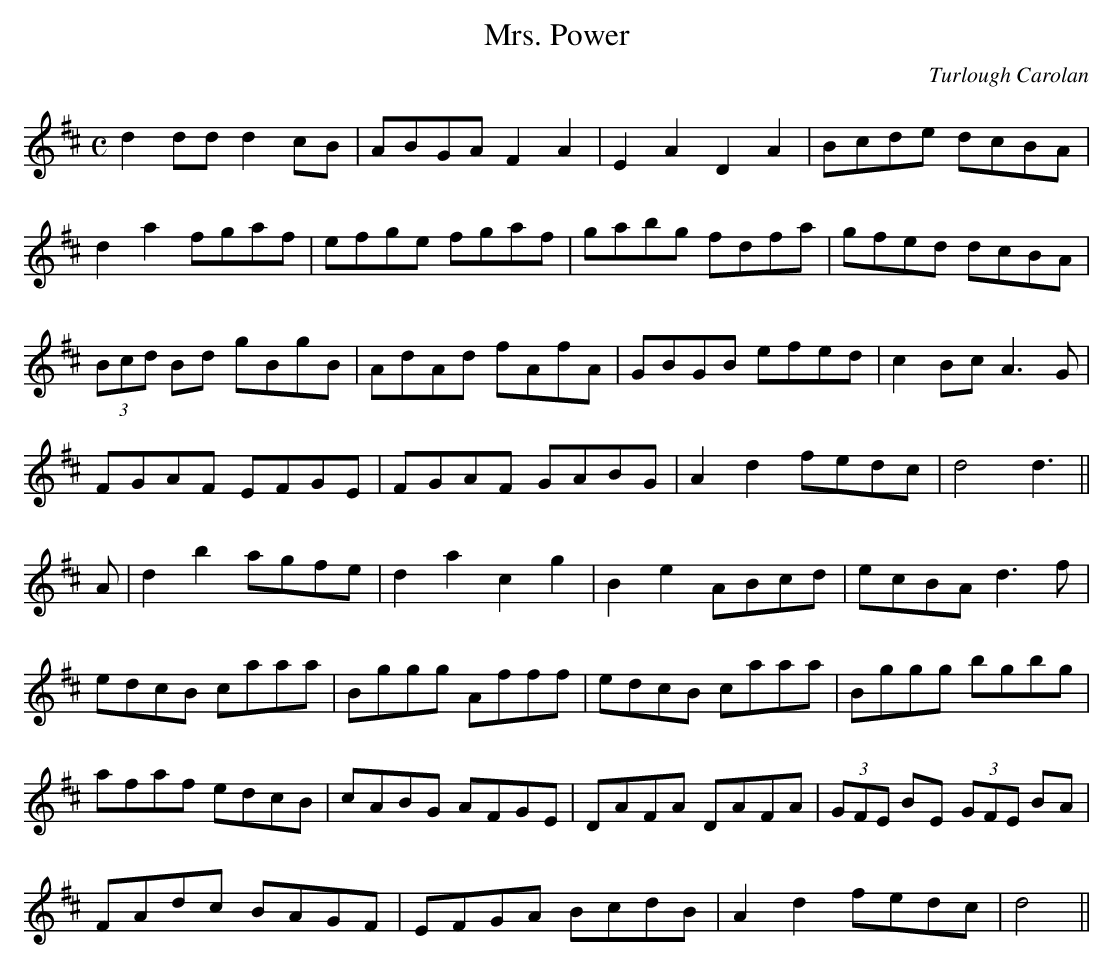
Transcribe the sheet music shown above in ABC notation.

X:1
T:Mrs. Power
C:Turlough Carolan
M:C
K:D
d2ddd2cB|ABGA F2A2|E2A2 D2A2|Bcde dcBA|
d2a2 fgaf|efge fgaf|gabg fdfa|gfed dcBA|
(3Bcd Bd gBgB|AdAd fAfA|GBGB efed|c2Bc A3G|
FGAF EFGE|FGAF GABG|A2d2 fedc|d4 d3||*
A|d2b2 agfe|d2a2 c2g2|B2e2 ABcd|ecBA d3f|
edcB caaa|Bggg Afff|edcB caaa|Bggg bgbg|
afaf edcB|cABG AFGE|DAFA DAFA|(3GFE BE (3GFE BA|
FAdc BAGF|EFGA BcdB|A2d2 fedc|d4||**
